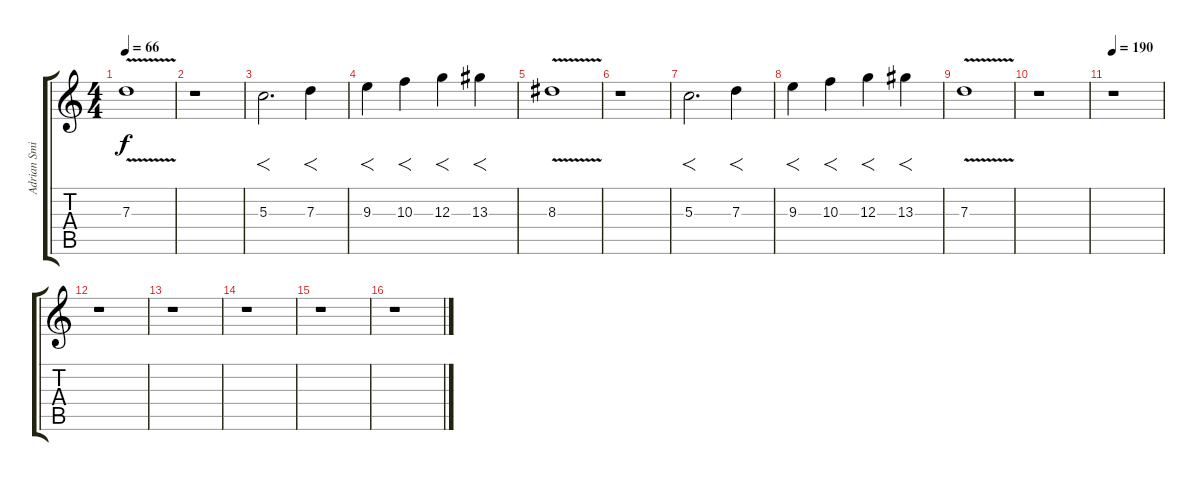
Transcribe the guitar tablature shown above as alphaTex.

\track ("Adrian Smith" "Adrian Smi") {instrument distortionguitar}
\staff {score tabs}
\tuning (E4 B3 G3 D3 A2 E2) {hide}
\ts (4 4)
\tempo 66
\clef g2
\ks c
7.3{v}.1{dy f} |
r.1 |
5.3.2{f d} 7.3.4{f} |
9.3.4{f} 10.3.4{f} 12.3.4{f} 13.3.4{f} |
8.3{v}.1 |
r.1 |
5.3.2{f d} 7.3.4{f} |
9.3.4{f} 10.3.4{f} 12.3.4{f} 13.3.4{f} |
7.3{v}.1 |
r.1 |
\tempo 190
r.1 |
r.1 |
r.1 |
r.1 |
r.1 |
r.1
